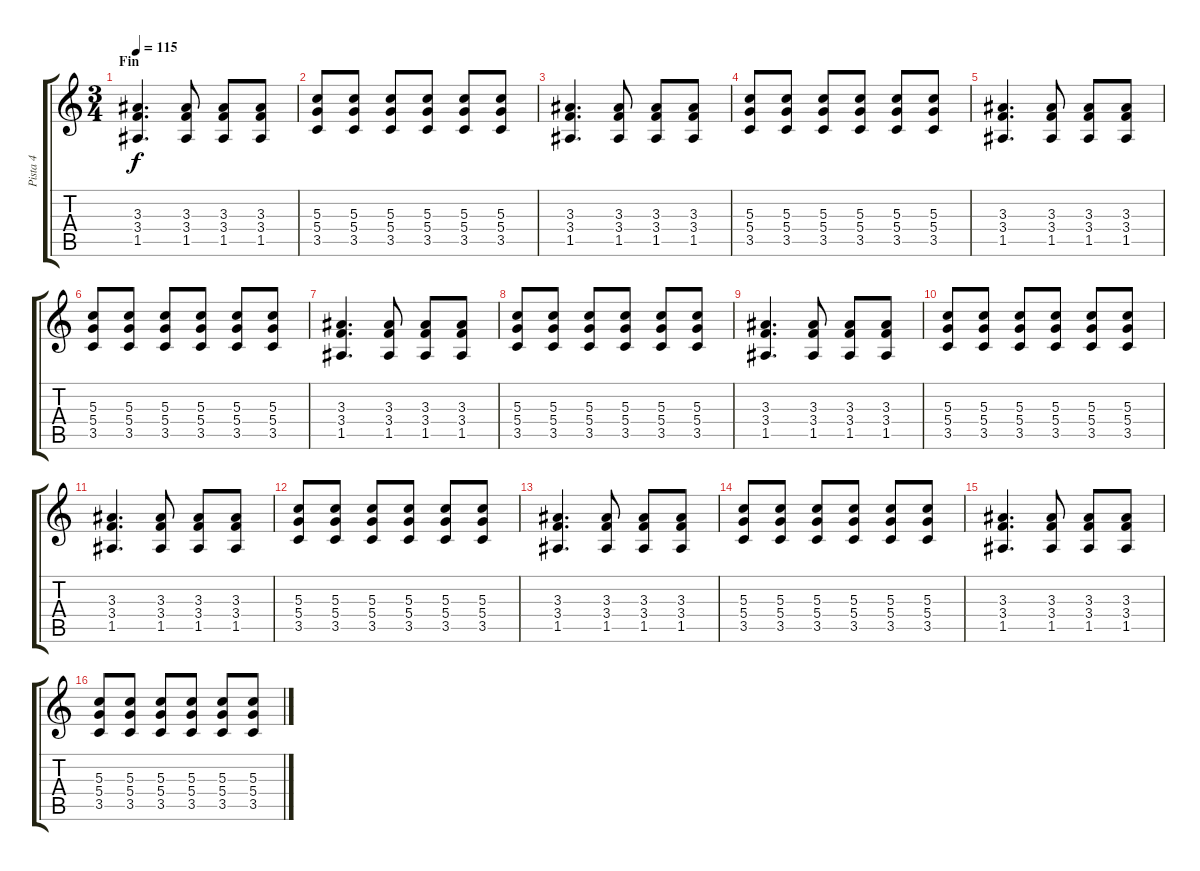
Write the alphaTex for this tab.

\track ("Pista 4" "Pista 4") {instrument distortionguitar}
\staff {score tabs}
\tuning (E4 B3 G3 D3 A2 E2) {hide}
\ts (3 4)
\section ("" "Fin")
\tempo 115
\clef g2
\ks c
(3.3 3.4 1.5).4{d dy f} (3.3 3.4 1.5).8 (3.3 3.4 1.5).8 (3.3 3.4 1.5).8 |
(5.3 5.4 3.5).8 (5.3 5.4 3.5).8 (5.3 5.4 3.5).8 (5.3 5.4 3.5).8 (5.3 5.4 3.5).8 (5.3 5.4 3.5).8 |
(3.3 3.4 1.5).4{d} (3.3 3.4 1.5).8 (3.3 3.4 1.5).8 (3.3 3.4 1.5).8 |
(5.3 5.4 3.5).8 (5.3 5.4 3.5).8 (5.3 5.4 3.5).8 (5.3 5.4 3.5).8 (5.3 5.4 3.5).8 (5.3 5.4 3.5).8 |
(3.3 3.4 1.5).4{d} (3.3 3.4 1.5).8 (3.3 3.4 1.5).8 (3.3 3.4 1.5).8 |
(5.3 5.4 3.5).8 (5.3 5.4 3.5).8 (5.3 5.4 3.5).8 (5.3 5.4 3.5).8 (5.3 5.4 3.5).8 (5.3 5.4 3.5).8 |
(3.3 3.4 1.5).4{d} (3.3 3.4 1.5).8 (3.3 3.4 1.5).8 (3.3 3.4 1.5).8 |
(5.3 5.4 3.5).8 (5.3 5.4 3.5).8 (5.3 5.4 3.5).8 (5.3 5.4 3.5).8 (5.3 5.4 3.5).8 (5.3 5.4 3.5).8 |
(3.3 3.4 1.5).4{d} (3.3 3.4 1.5).8 (3.3 3.4 1.5).8 (3.3 3.4 1.5).8 |
(5.3 5.4 3.5).8 (5.3 5.4 3.5).8 (5.3 5.4 3.5).8 (5.3 5.4 3.5).8 (5.3 5.4 3.5).8 (5.3 5.4 3.5).8 |
(3.3 3.4 1.5).4{d} (3.3 3.4 1.5).8 (3.3 3.4 1.5).8 (3.3 3.4 1.5).8 |
(5.3 5.4 3.5).8 (5.3 5.4 3.5).8 (5.3 5.4 3.5).8 (5.3 5.4 3.5).8 (5.3 5.4 3.5).8 (5.3 5.4 3.5).8 |
(3.3 3.4 1.5).4{d} (3.3 3.4 1.5).8 (3.3 3.4 1.5).8 (3.3 3.4 1.5).8 |
(5.3 5.4 3.5).8 (5.3 5.4 3.5).8 (5.3 5.4 3.5).8 (5.3 5.4 3.5).8 (5.3 5.4 3.5).8 (5.3 5.4 3.5).8 |
(3.3 3.4 1.5).4{d} (3.3 3.4 1.5).8 (3.3 3.4 1.5).8 (3.3 3.4 1.5).8 |
(5.3 5.4 3.5).8 (5.3 5.4 3.5).8 (5.3 5.4 3.5).8 (5.3 5.4 3.5).8 (5.3 5.4 3.5).8 (5.3 5.4 3.5).8
